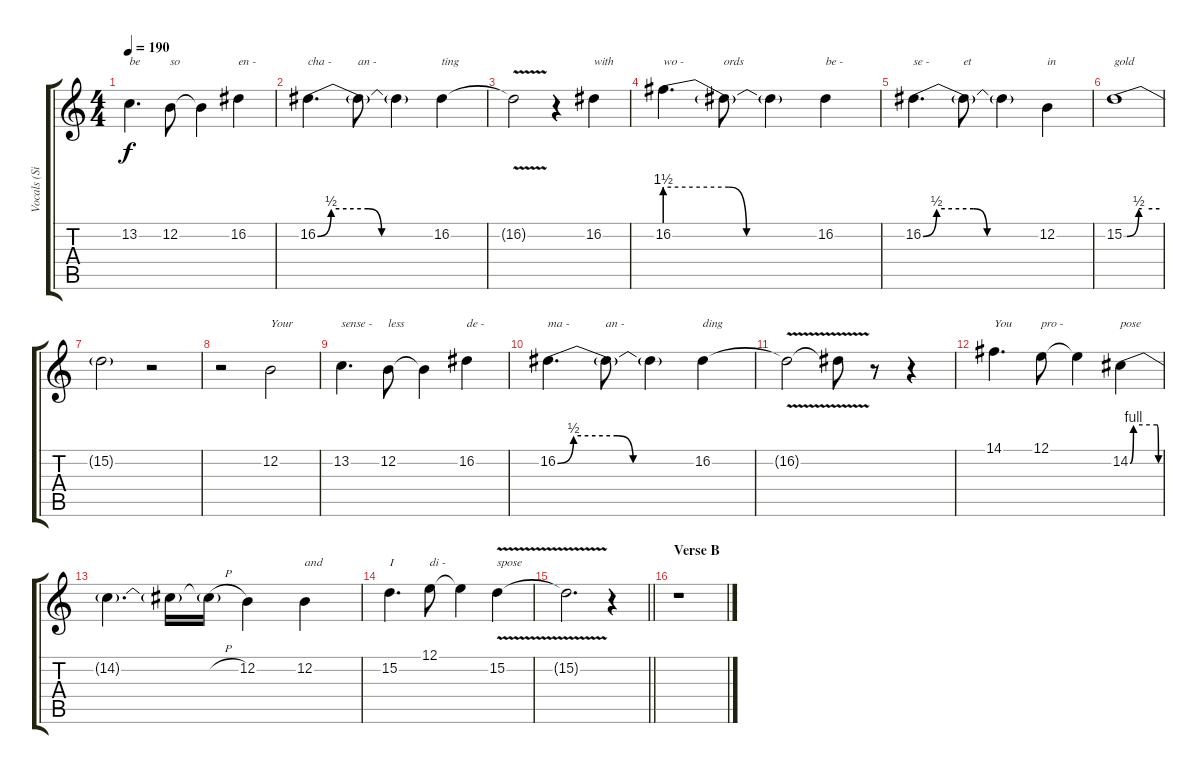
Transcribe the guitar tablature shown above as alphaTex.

\track ("Vocals (Simone)" "Vocals (Si") {instrument flute}
\staff {score tabs}
\tuning (E4 B3 G3 D3 A2 E2) {hide}
\ts (4 4)
\tempo 190
\clef g2
\ks c
13.2.4{d txt "be" dy f} 12.2.8{txt "so"} 12.2{t}.4 16.2.4{txt "en -"} |
16.2{be (custom 0 0 7 2 26 2 33 0 60 0)}.4{d txt "cha -"} 16.2{t}.8{txt "an -"} 16.2{t}.4 16.2.4{txt "ting"} |
16.2{v t}.2 r.4 16.2.4{txt "with"} |
16.2{be (custom 0 6 25 6 32 0 60 0)}.4{d txt "wo -"} 16.2{t}.8{txt "ords"} 16.2{t}.4 16.2.4{txt "be -"} |
16.2{be (custom 0 0 7 2 26 2 33 0 60 0)}.4{d txt "se -"} 16.2{t}.8{txt "et"} 16.2{t}.4 12.2.4{txt "in"} |
15.2{be (custom 0 0 5 0 25 2 30 2 60 2)}.1{txt "gold"} |
15.2{t}.2 r.2 |
r.2 12.2.2{txt "Your"} |
13.2.4{d txt "sense -"} 12.2.8{txt "less"} 12.2{t}.4 16.2.4{txt "de -"} |
16.2{be (custom 0 0 7 2 26 2 33 0 60 0)}.4{d txt "ma -"} 16.2{t}.8{txt "an -"} 16.2{t}.4 16.2.4{txt "ding"} |
16.2{v t}.2 16.2{t}.8 r.8 r.4 |
14.1.4{d txt "You"} 12.1.8{txt "pro -"} 12.1{t}.4 14.2{be (custom 0 0 7 4 55 4 58 0 60 0)}.4{txt "pose"} |
14.2{t}.4{d} 14.2{t}.16 14.2{h t}.16 12.2.4 12.2.4{txt "and"} |
15.2.4{d txt "I"} 12.1.8{txt "di -"} 12.1{t}.4 15.2{v}.4{txt "spose"} |
\barLineRight lightlight
15.2{t}.2{d} r.4 |
\section ("" "Verse B")
r.1
